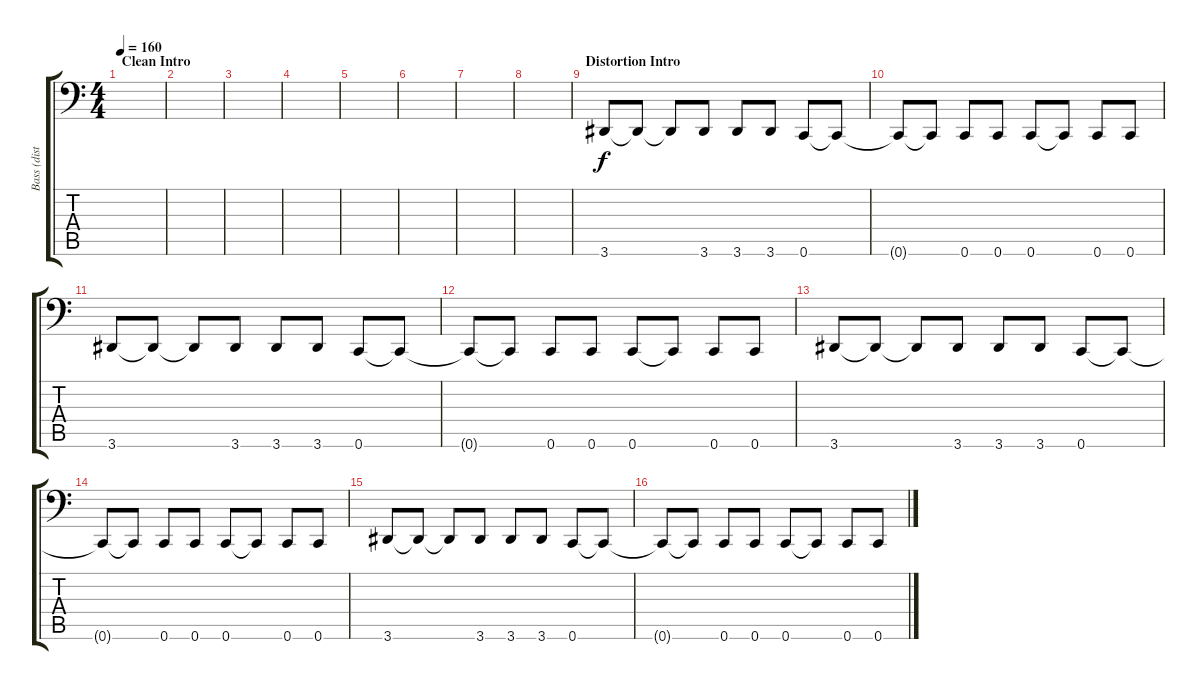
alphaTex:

\track ("Bass (distortion)" "Bass (dist") {instrument synthbass1}
\staff {score tabs}
\tuning (D3 A2 F2 C2 G1 C1) {hide}
\ts (4 4)
\section ("" "Clean Intro")
\tempo 160
\clef f4
\ks c
|
|
|
|
|
|
|
|
\section ("" "Distortion Intro")
3.6.8 3.6{t}.8 3.6{t}.8 3.6.8 3.6.8 3.6.8 0.6.8 0.6{t}.8 |
0.6{t}.8 0.6{t}.8 0.6.8 0.6.8 0.6.8 0.6{t}.8 0.6.8 0.6.8 |
3.6.8 3.6{t}.8 3.6{t}.8 3.6.8 3.6.8 3.6.8 0.6.8 0.6{t}.8 |
0.6{t}.8 0.6{t}.8 0.6.8 0.6.8 0.6.8 0.6{t}.8 0.6.8 0.6.8 |
3.6.8 3.6{t}.8 3.6{t}.8 3.6.8 3.6.8 3.6.8 0.6.8 0.6{t}.8 |
0.6{t}.8 0.6{t}.8 0.6.8 0.6.8 0.6.8 0.6{t}.8 0.6.8 0.6.8 |
3.6.8 3.6{t}.8 3.6{t}.8 3.6.8 3.6.8 3.6.8 0.6.8 0.6{t}.8 |
0.6{t}.8 0.6{t}.8 0.6.8 0.6.8 0.6.8 0.6{t}.8 0.6.8 0.6.8
